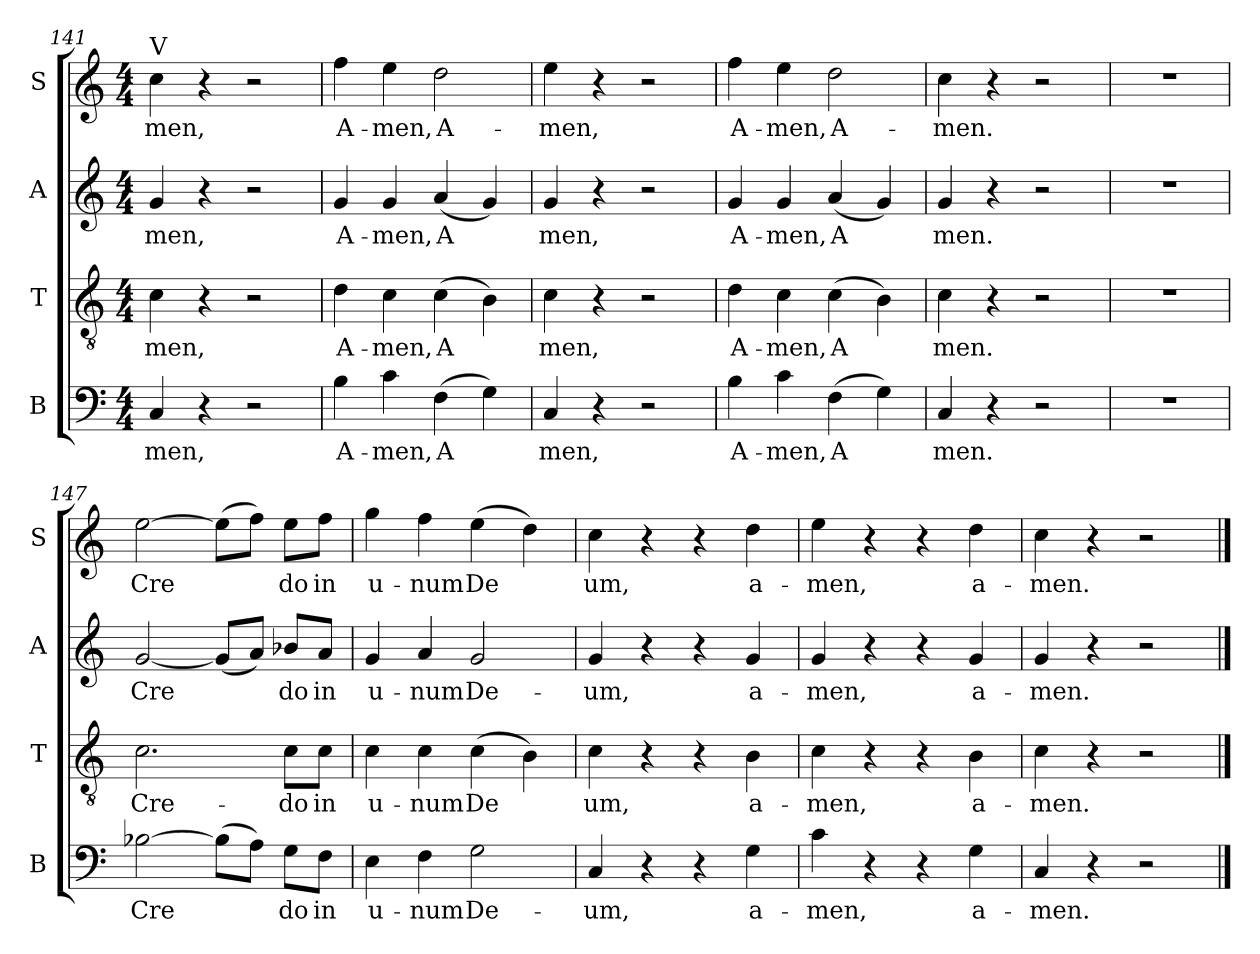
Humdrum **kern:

**kern	**text	**kern	**text	**kern	**text	**kern	**text
*part4	*part4	*part3	*part3	*part2	*part2	*part1	*part1
*staff4	*staff4	*staff3	*staff3	*staff2	*staff2	*staff1	*staff1
*I"B	*	*I"T	*	*I"A	*	*I"S	*
*I'B	*	*I'T	*	*I'A	*	*I'S	*
*clefF4	*	*clefGv2	*	*clefG2	*	*clefG2	*
*k[]	*	*k[]	*	*k[]	*	*k[]	*
*M4/4	*	*M4/4	*	*M4/4	*	*M4/4	*
=141	=141	=141	=141	=141	=141	=141	=141
!	!	!	!	!	!	!LO:TX:a:t=V	!
!	!LO:LY:b	!	!LO:LY:b	!	!LO:LY:b	!	!LO:LY:b
4C	-men,	4c	men,	4g	-men,	4cc	men,
4r	.	4r	.	4r	.	4r	.
2r	.	2r	.	2r	.	2r	.
=142	=142	=142	=142	=142	=142	=142	=142
!	!LO:LY:b	!	!LO:LY:b	!	!LO:LY:b	!	!LO:LY:b
4B	A-	4d	A-	4g	A-	4ff	A-
!	!LO:LY:b	!	!LO:LY:b	!	!LO:LY:b	!	!LO:LY:b
4c	-men,	4c	-men,	4g	-men,	4ee	-men,
!	!LO:LY:b	!	!LO:LY:b	!	!LO:LY:b	!	!LO:LY:b
(>4F	A	(>4c	A	(<4a	A	2dd	A-
4G)	.	4B)	.	4g)	.	.	.
=143	=143	=143	=143	=143	=143	=143	=143
!	!LO:LY:b	!	!LO:LY:b	!	!LO:LY:b	!	!LO:LY:b
4C	men,	4c	men,	4g	men,	4ee	-men,
4r	.	4r	.	4r	.	4r	.
2r	.	2r	.	2r	.	2r	.
=144	=144	=144	=144	=144	=144	=144	=144
!	!LO:LY:b	!	!LO:LY:b	!	!LO:LY:b	!	!LO:LY:b
4B	A-	4d	A-	4g	A-	4ff	A-
!	!LO:LY:b	!	!LO:LY:b	!	!LO:LY:b	!	!LO:LY:b
4c	-men,	4c	-men,	4g	-men,	4ee	-men,
!	!LO:LY:b	!	!LO:LY:b	!	!LO:LY:b	!	!LO:LY:b
(>4F	A	(>4c	A	(<4a	A	2dd	A-
4G)	.	4B)	.	4g)	.	.	.
=145	=145	=145	=145	=145	=145	=145	=145
!	!LO:LY:b	!	!LO:LY:b	!	!LO:LY:b	!	!LO:LY:b
4C	men.	4c	men.	4g	men.	4cc	-men.
4r	.	4r	.	4r	.	4r	.
2r	.	2r	.	2r	.	2r	.
=146	=146	=146	=146	=146	=146	=146	=146
1r	.	1r	.	1r	.	1r	.
=147	=147	=147	=147	=147	=147	=147	=147
!	!LO:LY:b	!	!LO:LY:b	!	!LO:LY:b	!	!LO:LY:b
[2B-X	Cre	2.c	Cre-	[2g	Cre	[2ee	Cre
(>8B-L]	.	.	.	(<8gL]	.	(>8eeL]	.
8AJ)	.	.	.	8aJ)	.	8ffJ)	.
!	!LO:LY:b	!	!LO:LY:b	!	!LO:LY:b	!	!LO:LY:b
8GL	do	8cL	-do	8b-XL	do	8eeL	do
!	!LO:LY:b	!	!LO:LY:b	!	!LO:LY:b	!	!LO:LY:b
8FJ	in	8cJ	in	8aJ	in	8ffJ	in
=148	=148	=148	=148	=148	=148	=148	=148
!	!LO:LY:b	!	!LO:LY:b	!	!LO:LY:b	!	!LO:LY:b
4E	u-	4c	u-	4g	u-	4gg	u-
!	!LO:LY:b	!	!LO:LY:b	!	!LO:LY:b	!	!LO:LY:b
4F	-num	4c	-num	4a	-num	4ff	-num
!	!LO:LY:b	!	!LO:LY:b	!	!LO:LY:b	!	!LO:LY:b
2G	De-	(>4c	De	2g	De-	(>4ee	De
.	.	4B)	.	.	.	4dd)	.
=149	=149	=149	=149	=149	=149	=149	=149
!	!LO:LY:b	!	!LO:LY:b	!	!LO:LY:b	!	!LO:LY:b
4C	-um,	4c	-um,	4g	-um,	4cc	-um,
4r	.	4r	.	4r	.	4r	.
4r	.	4r	.	4r	.	4r	.
!	!LO:LY:b	!	!LO:LY:b	!	!LO:LY:b	!	!LO:LY:b
4G	a-	4B	a-	4g	a-	4dd	a-
=150	=150	=150	=150	=150	=150	=150	=150
!	!LO:LY:b	!	!LO:LY:b	!	!LO:LY:b	!	!LO:LY:b
4c	-men,	4c	-men,	4g	-men,	4ee	-men,
4r	.	4r	.	4r	.	4r	.
4r	.	4r	.	4r	.	4r	.
!	!LO:LY:b	!	!LO:LY:b	!	!LO:LY:b	!	!LO:LY:b
4G	a-	4B	a-	4g	a-	4dd	a-
=151	=151	=151	=151	=151	=151	=151	=151
!	!LO:LY:b	!	!LO:LY:b	!	!LO:LY:b	!	!LO:LY:b
4C	-men.	4c	-men.	4g	-men.	4cc	-men.
4r	.	4r	.	4r	.	4r	.
2r	.	2r	.	2r	.	2r	.
==	==	==	==	==	==	==	==
*-	*-	*-	*-	*-	*-	*-	*-
